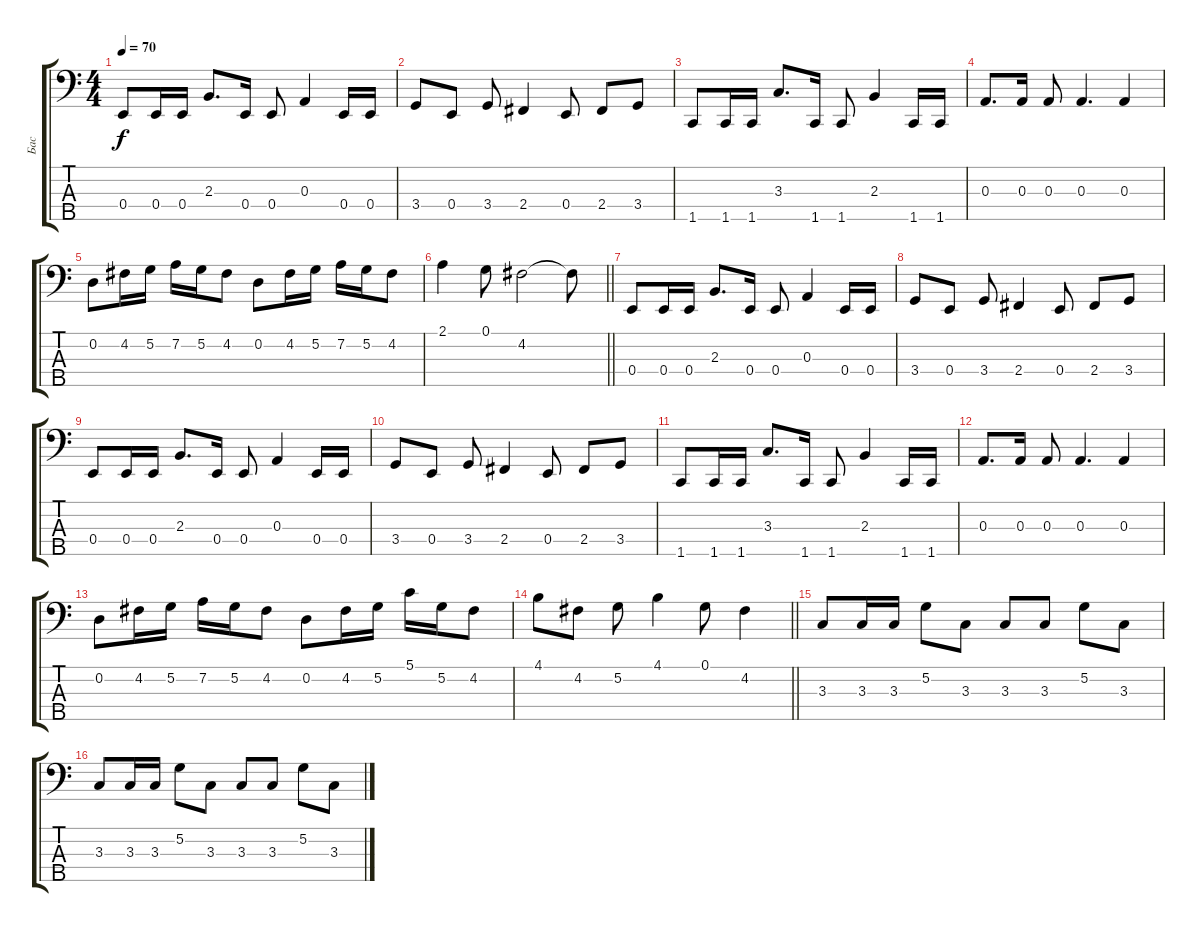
\track ("Бас" "Бас") {instrument electricbasspick}
\staff {score tabs}
\tuning (G2 D2 A1 E1 B0) {hide}
\ts (4 4)
\tempo 70
\clef f4
\ks c
0.4.8{dy f} 0.4.16 0.4.16 2.3.8{d} 0.4.16 0.4.8 0.3.4 0.4.16 0.4.16 |
3.4.8 0.4.8 3.4.8 2.4.4 0.4.8 2.4.8 3.4.8 |
1.5.8 1.5.16 1.5.16 3.3.8{d} 1.5.16 1.5.8 2.3.4 1.5.16 1.5.16 |
0.3.8{d} 0.3.16 0.3.8 0.3.4{d} 0.3.4 |
0.2.8 4.2.16 5.2.16 7.2.16 5.2.16 4.2.8 0.2.8 4.2.16 5.2.16 7.2.16 5.2.16 4.2.8 |
\barLineRight lightlight
2.1.4 0.1.8 4.2.2 4.2{t}.8 |
\section ("" "")
0.4.8 0.4.16 0.4.16 2.3.8{d} 0.4.16 0.4.8 0.3.4 0.4.16 0.4.16 |
3.4.8 0.4.8 3.4.8 2.4.4 0.4.8 2.4.8 3.4.8 |
0.4.8 0.4.16 0.4.16 2.3.8{d} 0.4.16 0.4.8 0.3.4 0.4.16 0.4.16 |
3.4.8 0.4.8 3.4.8 2.4.4 0.4.8 2.4.8 3.4.8 |
1.5.8 1.5.16 1.5.16 3.3.8{d} 1.5.16 1.5.8 2.3.4 1.5.16 1.5.16 |
0.3.8{d} 0.3.16 0.3.8 0.3.4{d} 0.3.4 |
0.2.8 4.2.16 5.2.16 7.2.16 5.2.16 4.2.8 0.2.8 4.2.16 5.2.16 5.1.16 5.2.16 4.2.8 |
\barLineRight lightlight
4.1.8 4.2.8 5.2.8 4.1.4 0.1.8 4.2.4 |
\section ("" "")
3.3.8 3.3.16 3.3.16 5.2.8 3.3.8 3.3.8 3.3.8 5.2.8 3.3.8 |
3.3.8 3.3.16 3.3.16 5.2.8 3.3.8 3.3.8 3.3.8 5.2.8 3.3.8
